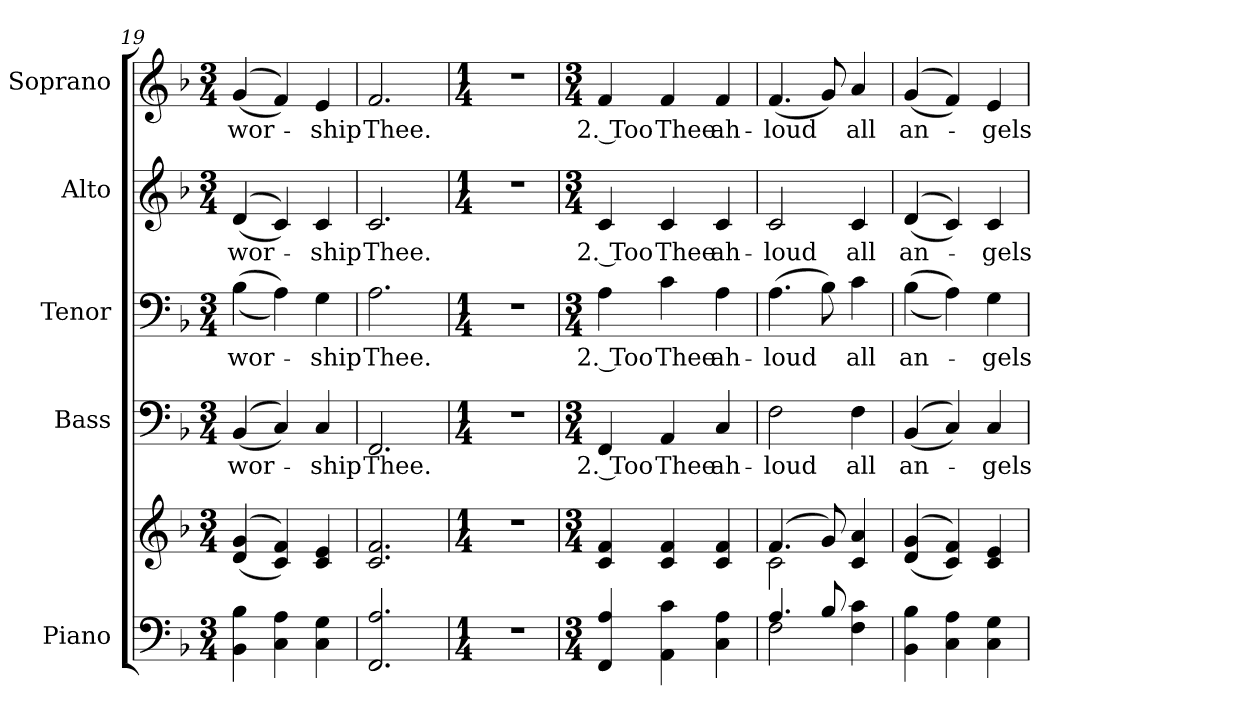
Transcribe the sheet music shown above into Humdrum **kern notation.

**kern	**kern	**kern	**text	**kern	**text	**kern	**text	**kern	**text
*part5	*part5	*part4	*part4	*part3	*part3	*part2	*part2	*part1	*part1
*staff6	*staff5	*staff4	*staff4	*staff3	*staff3	*staff2	*staff2	*staff1	*staff1
*I"Piano	*	*I"Bass	*	*I"Tenor	*	*I"Alto	*	*I"Soprano	*
*I'Pno.	*	*I'B.	*	*I'T.	*	*I'A.	*	*I'S.	*
!!LO:PB:g=z
*clefF4	*clefG2	*clefF4	*	*clefF4	*	*clefG2	*	*clefG2	*
*k[b-]	*k[b-]	*k[b-]	*	*k[b-]	*	*k[b-]	*	*k[b-]	*
*F:	*F:	*F:	*	*F:	*	*F:	*	*F:	*
*M3/4	*M3/4	*M3/4	*	*M3/4	*	*M3/4	*	*M3/4	*
=19	=19	=19	=19	=19	=19	=19	=19	=19	=19
!	!	!	!LO:LY:b:color=#000000	!	!	!	!	!	!
!	!	!	!	!	!LO:LY:b:color=#000000	!	!	!	!
!	!	!	!	!	!	!	!LO:LY:b:color=#000000	!	!
!	!	!	!	!	!	!	!	!	!LO:LY:b:color=#000000
4BB-i\ 4B-i	((4di/ 4gi	((4BB-i/	wor-	((4B-i\	wor-	((4di/	wor-	((4gi/	wor-
4Ci\ 4Ai	4ci/ 4fi))	4Ci/))	.	4Ai\))	.	4ci/))	.	4fi/))	.
!	!	!	!LO:LY:b:color=#000000	!	!	!	!	!	!
!	!	!	!	!	!LO:LY:b:color=#000000	!	!	!	!
!	!	!	!	!	!	!	!LO:LY:b:color=#000000	!	!
!	!	!	!	!	!	!	!	!	!LO:LY:b:color=#000000
4Ci\ 4Gi	4ci/ 4ei	4Ci/	-ship	4Gi\	-ship	4ci/	-ship	4ei/	-ship
=20	=20	=20	=20	=20	=20	=20	=20	=20	=20
!	!	!	!LO:LY:b:color=#000000	!	!	!	!	!	!
!	!	!	!	!	!LO:LY:b:color=#000000	!	!	!	!
!	!	!	!	!	!	!	!LO:LY:b:color=#000000	!	!
!	!	!	!	!	!	!	!	!	!LO:LY:b:color=#000000
2.FFi/ 2.Ai	2.ci/ 2.fi	2.FFi/	Thee.	2.Ai\	Thee.	2.ci/	Thee.	2.fi/	Thee.
!!LO:PB:g=z
=21	=21	=21	=21	=21	=21	=21	=21	=21	=21
*M1/4	*M1/4	*M1/4	*	*M1/4	*	*M1/4	*	*M1/4	*
!LO:N:vis=1	!LO:N:vis=1	!LO:N:vis=1	!	!LO:N:vis=1	!	!LO:N:vis=1	!	!LO:N:vis=1	!
4r	4r	4r	.	4r	.	4r	.	4r	.
=22	=22	=22	=22	=22	=22	=22	=22	=22	=22
*M3/4	*M3/4	*M3/4	*	*M3/4	*	*M3/4	*	*M3/4	*
!	!	!	!LO:LY:b:color=#000000	!	!	!	!	!	!
!	!	!	!	!	!LO:LY:b:color=#000000	!	!	!	!
!	!	!	!	!	!	!	!LO:LY:b:color=#000000	!	!
!	!	!	!	!	!	!	!	!	!LO:LY:b:color=#000000
4FFi/ 4Ai	4ci/ 4fi	4FFi/	2. Too	4Ai\	2. Too	4ci/	2. Too	4fi/	2. Too
!	!	!	!LO:LY:b:color=#000000	!	!	!	!	!	!
!	!	!	!	!	!LO:LY:b:color=#000000	!	!	!	!
!	!	!	!	!	!	!	!LO:LY:b:color=#000000	!	!
!	!	!	!	!	!	!	!	!	!LO:LY:b:color=#000000
4AAi\ 4ci	4ci/ 4fi	4AAi/	Thee	4ci\	Thee	4ci/	Thee	4fi/	Thee
!	!	!	!LO:LY:b:color=#000000	!	!	!	!	!	!
!	!	!	!	!	!LO:LY:b:color=#000000	!	!	!	!
!	!	!	!	!	!	!	!LO:LY:b:color=#000000	!	!
!	!	!	!	!	!	!	!	!	!LO:LY:b:color=#000000
4Ci\ 4Ai	4ci/ 4fi	4Ci/	ah-	4Ai\	ah-	4ci/	ah-	4fi/	ah-
=23	=23	=23	=23	=23	=23	=23	=23	=23	=23
*^	*^	*	*	*	*	*	*	*	*
!	!	!	!	!	!LO:LY:b:color=#000000	!	!	!	!	!	!
!	!	!	!	!	!	!	!LO:LY:b:color=#000000	!	!	!	!
!	!	!	!	!	!	!	!	!	!LO:LY:b:color=#000000	!	!
!	!	!	!	!	!	!	!	!	!	!	!LO:LY:b:color=#000000
4.Ai/	2Fi\	(4.fi/	2ci\	2Fi\	-loud	(4.Ai\	-loud	2ci/	-loud	(4.fi/	-loud
8B-i/	.	8gi/)	.	.	.	8B-i\)	.	.	.	8gi/)	.
!	!	!	!	!	!LO:LY:b:color=#000000	!	!	!	!	!	!
!	!	!	!	!	!	!	!LO:LY:b:color=#000000	!	!	!	!
!	!	!	!	!	!	!	!	!	!LO:LY:b:color=#000000	!	!
!	!	!	!	!	!	!	!	!	!	!	!LO:LY:b:color=#000000
4Fi\ 4ci	4ryy	4ci/ 4ai	4ryy	4Fi\	all	4ci\	all	4ci/	all	4ai/	all
*v	*v	*	*	*	*	*	*	*	*	*	*
*	*v	*v	*	*	*	*	*	*	*	*
!!LO:PB:g=z
=24	=24	=24	=24	=24	=24	=24	=24	=24	=24
*^	*^	*	*	*	*	*	*	*	*
!	!	!	!	!	!LO:LY:b:color=#000000	!	!	!	!	!	!
*v	*v	*	*	*	*	*	*	*	*	*	*
*	*v	*v	*	*	*	*	*	*	*	*
*^	*^	*	*	*	*	*	*	*	*
!	!	!	!	!	!	!	!LO:LY:b:color=#000000	!	!	!	!
*v	*v	*	*	*	*	*	*	*	*	*	*
*	*v	*v	*	*	*	*	*	*	*	*
*^	*^	*	*	*	*	*	*	*	*
!	!	!	!	!	!	!	!	!	!LO:LY:b:color=#000000	!	!
*v	*v	*	*	*	*	*	*	*	*	*	*
*	*v	*v	*	*	*	*	*	*	*	*
*^	*^	*	*	*	*	*	*	*	*
!	!	!	!	!	!	!	!	!	!	!	!LO:LY:b:color=#000000
*v	*v	*	*	*	*	*	*	*	*	*	*
*	*v	*v	*	*	*	*	*	*	*	*
4BB-i\ 4B-i	((4di/ 4gi	((4BB-i/	an-	((4B-i\	an-	((4di/	an-	((4gi/	an-
4Ci\ 4Ai	4ci/ 4fi))	4Ci/))	.	4Ai\))	.	4ci/))	.	4fi/))	.
!	!	!	!LO:LY:b:color=#000000	!	!	!	!	!	!
!	!	!	!	!	!LO:LY:b:color=#000000	!	!	!	!
!	!	!	!	!	!	!	!LO:LY:b:color=#000000	!	!
!	!	!	!	!	!	!	!	!	!LO:LY:b:color=#000000
4Ci\ 4Gi	4ci/ 4ei	4Ci/	-gels	4Gi\	-gels	4ci/	-gels	4ei/	-gels
=	=	=	=	=	=	=	=	=	=
*-	*-	*-	*-	*-	*-	*-	*-	*-	*-
